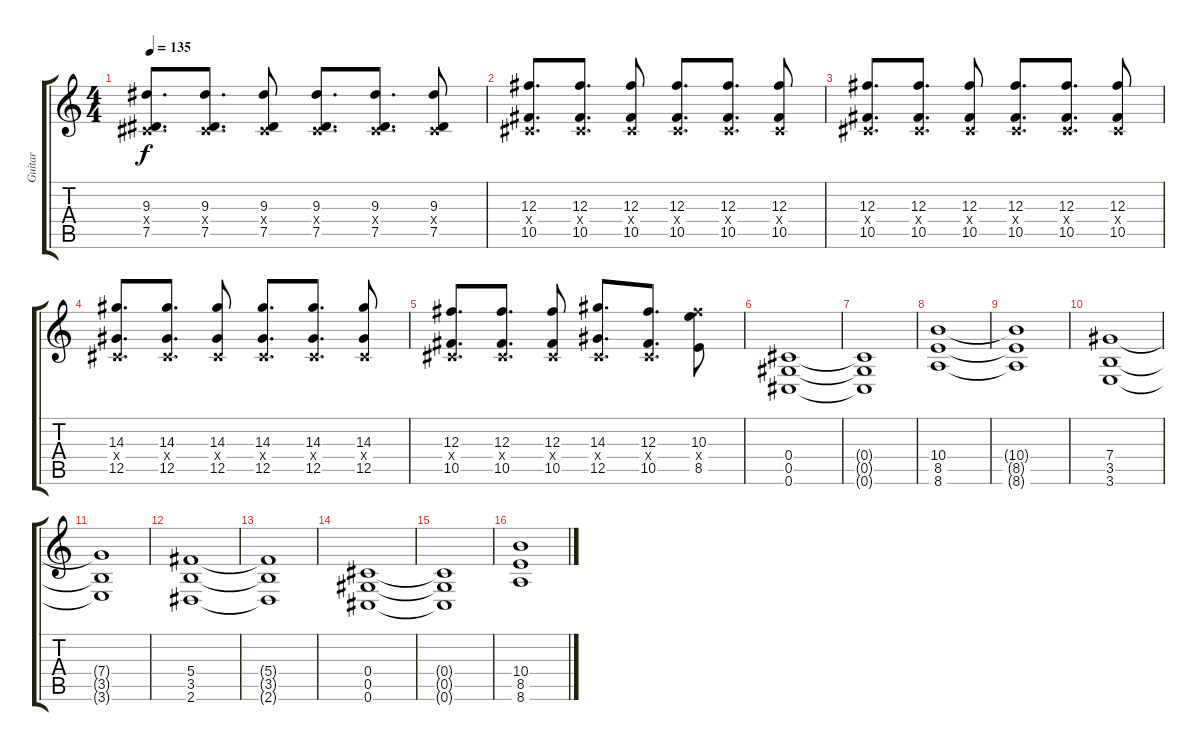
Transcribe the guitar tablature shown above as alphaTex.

\track ("Guitar" "Guitar") {instrument distortionguitar}
\staff {score tabs}
\tuning (Eb4 Bb3 Gb3 Db3 Ab2 Db2) {hide}
\ts (4 4)
\tempo 135
\clef g2
\ks c
(9.3 0.4{x} 7.5).8{d dy f} (9.3 0.4{x} 7.5).8{d} (9.3 0.4{x} 7.5).8 (9.3 0.4{x} 7.5).8{d} (9.3 0.4{x} 7.5).8{d} (9.3 0.4{x} 7.5).8 |
(12.3 0.4{x} 10.5).8{d} (12.3 0.4{x} 10.5).8{d} (12.3 0.4{x} 10.5).8 (12.3 0.4{x} 10.5).8{d} (12.3 0.4{x} 10.5).8{d} (12.3 0.4{x} 10.5).8 |
(12.3 0.4{x} 10.5).8{d} (12.3 0.4{x} 10.5).8{d} (12.3 0.4{x} 10.5).8 (12.3 0.4{x} 10.5).8{d} (12.3 0.4{x} 10.5).8{d} (12.3 0.4{x} 10.5).8 |
(14.3 0.4{x} 12.5).8{d} (14.3 0.4{x} 12.5).8{d} (14.3 0.4{x} 12.5).8 (14.3 0.4{x} 12.5).8{d} (14.3 0.4{x} 12.5).8{d} (14.3 0.4{x} 12.5).8 |
(12.3 0.4{x} 10.5).8{d} (12.3 0.4{x} 10.5).8{d} (12.3 0.4{x} 10.5).8 (14.3 0.4{x} 12.5).8{d} (12.3 0.4{x} 10.5).8{d} (10.3 17.4{x} 8.5).8 |
(0.4 0.5 0.6).1 |
(0.4{t} 0.5{t} 0.6{t}).1 |
(10.4 8.5 8.6).1 |
(10.4{t} 8.5{t} 8.6{t}).1 |
(7.4 3.5 3.6).1 |
(7.4{t} 3.5{t} 3.6{t}).1 |
(5.4 3.5 2.6).1 |
(5.4{t} 3.5{t} 2.6{t}).1 |
(0.4 0.5 0.6).1 |
(0.4{t} 0.5{t} 0.6{t}).1 |
(10.4 8.5 8.6).1
